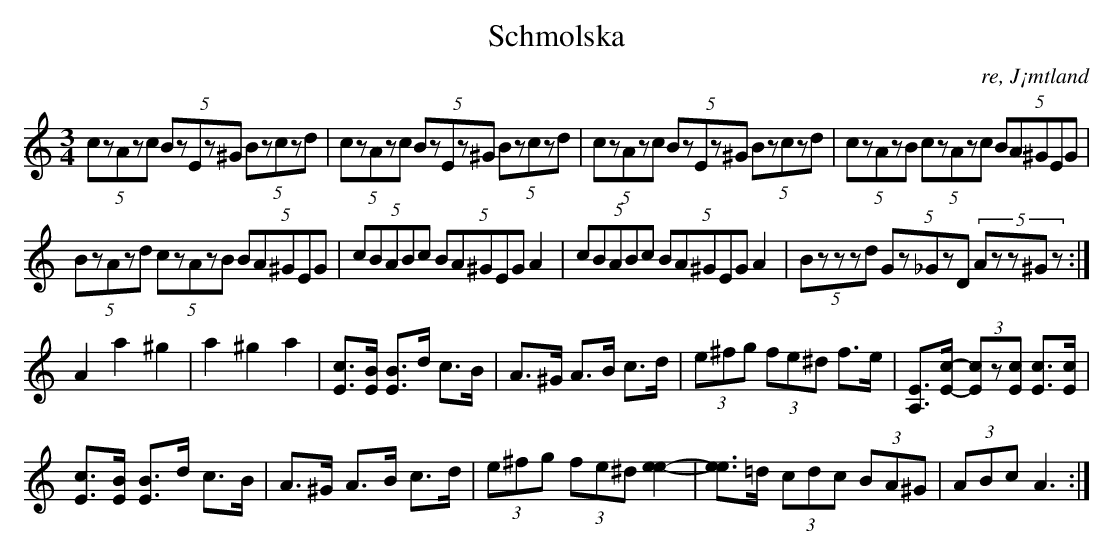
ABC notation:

X:1
T:Schmolska
O: re, J¡mtland
M:3/4
L:1/8
K:Am
(5:2 czAzc (5:2Bz-Ez^G (5:2Bzczd| (5:2 czAzc (5:2Bz-Ez^G (5:2Bzczd| (5:2 czAzc (5:2Bz-Ez^G (5:2Bzczd|  (5:2czAzB (5:2czAzc (5:2BA^GEG|
 (5:2BzAzd (5:2czAzB (5:2BA^GEG|  (5:2cBABc (5:2BA^GEG  A2|  (5:2cBABc (5:2BA^GEG  A2|  (5:2Bzzzd (5:2Gz_GzD (5:2Azz^Gz  :|
A2 a2 ^g2|a2 ^g2 a2| [cE]>[BE] [BE]>d c>B | A>^G A>B c>d | (3e^fg (3fe^d f>e | [EA,]>[c-E-] (3[cE]z[cE] [cE]>[cE] |
[cE]>[BE] [BE]>d c>B | A>^G A>B c>d | (3e^fg (3fe^d [e2-e2-] | [ee]>=d (3cdc (3BA^G | (3ABc A3 :|]
